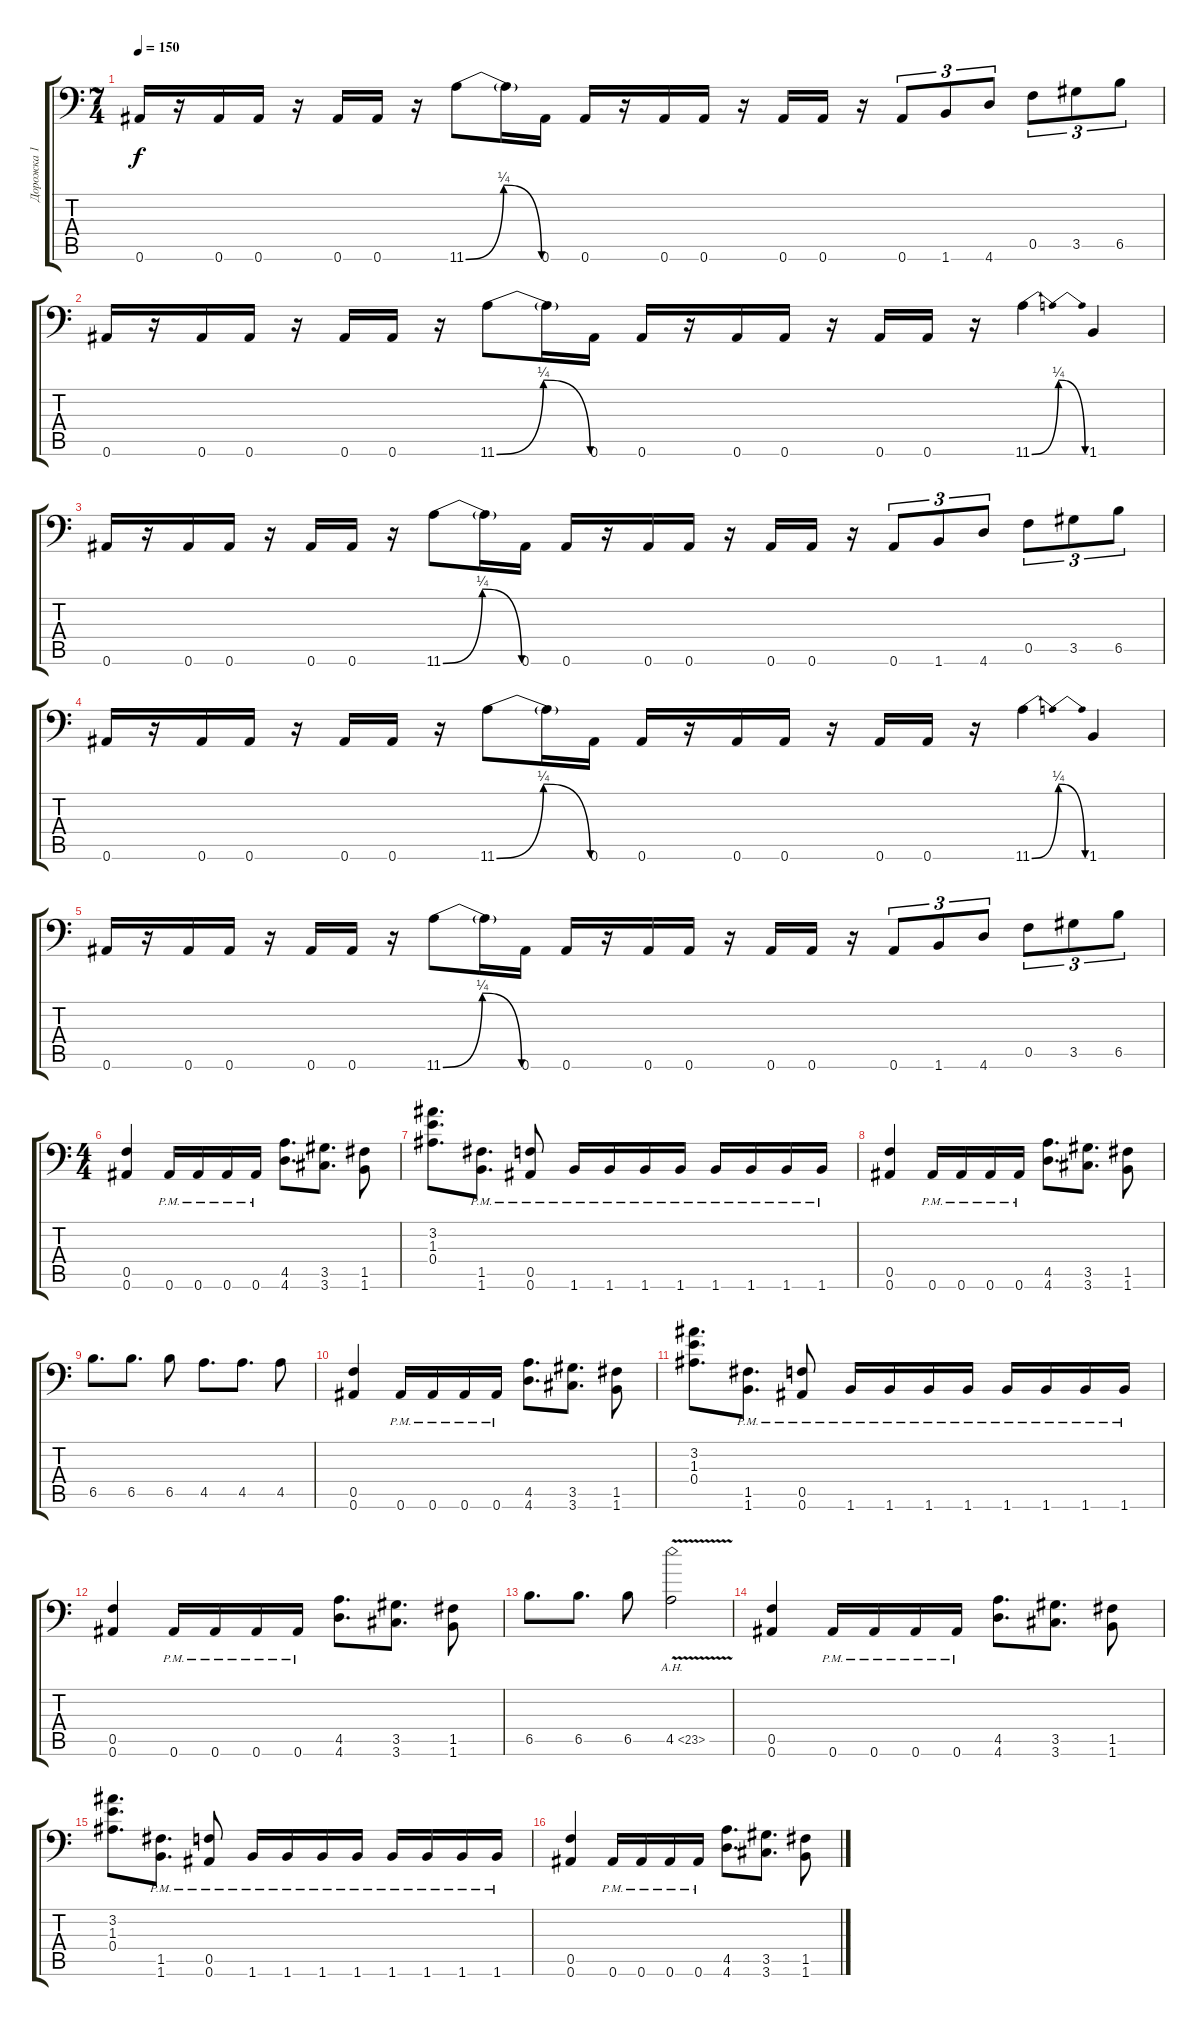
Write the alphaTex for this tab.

\track ("Дорожка 1" "Дорожка 1") {instrument overdrivenguitar}
\staff {score tabs}
\tuning (C4 G3 Eb3 Bb2 F2 Bb1) {hide}
\ts (7 4)
\tempo 150
\clef f4
\ks c
0.6.16{dy f} r.16 0.6.16 0.6.16 r.16 0.6.16 0.6.16 r.16 11.6{be (bendrelease 0 0 35 1 35 1 60 0)}.8 11.6{t}.16 0.6.16 0.6.16 r.16 0.6.16 0.6.16 r.16 0.6.16 0.6.16 r.16 0.6.8{tu (3 2)} 1.6.8{tu (3 2)} 4.6.8{tu (3 2)} 0.5.8{tu (3 2)} 3.5.8{tu (3 2)} 6.5.8{tu (3 2)} |
0.6.16 r.16 0.6.16 0.6.16 r.16 0.6.16 0.6.16 r.16 11.6{be (bendrelease 0 0 35 1 35 1 60 0)}.8 11.6{t}.16 0.6.16 0.6.16 r.16 0.6.16 0.6.16 r.16 0.6.16 0.6.16 r.16 11.6{be (bendrelease 0 0 32 1 32 1 60 0)}.4 1.6.4 |
0.6.16 r.16 0.6.16 0.6.16 r.16 0.6.16 0.6.16 r.16 11.6{be (bendrelease 0 0 35 1 35 1 60 0)}.8 11.6{t}.16 0.6.16 0.6.16 r.16 0.6.16 0.6.16 r.16 0.6.16 0.6.16 r.16 0.6.8{tu (3 2)} 1.6.8{tu (3 2)} 4.6.8{tu (3 2)} 0.5.8{tu (3 2)} 3.5.8{tu (3 2)} 6.5.8{tu (3 2)} |
0.6.16 r.16 0.6.16 0.6.16 r.16 0.6.16 0.6.16 r.16 11.6{be (bendrelease 0 0 35 1 35 1 60 0)}.8 11.6{t}.16 0.6.16 0.6.16 r.16 0.6.16 0.6.16 r.16 0.6.16 0.6.16 r.16 11.6{be (bendrelease 0 0 32 1 32 1 60 0)}.4 1.6.4 |
0.6.16 r.16 0.6.16 0.6.16 r.16 0.6.16 0.6.16 r.16 11.6{be (bendrelease 0 0 35 1 35 1 60 0)}.8 11.6{t}.16 0.6.16 0.6.16 r.16 0.6.16 0.6.16 r.16 0.6.16 0.6.16 r.16 0.6.8{tu (3 2)} 1.6.8{tu (3 2)} 4.6.8{tu (3 2)} 0.5.8{tu (3 2)} 3.5.8{tu (3 2)} 6.5.8{tu (3 2)} |
\ts (4 4)
(0.5 0.6).4 0.6{pm}.16 0.6{pm}.16 0.6{pm}.16 0.6{pm}.16 (4.5 4.6).8{d} (3.5 3.6).8{d} (1.5 1.6).8 |
(3.2 1.3 0.4).8{d} (1.5{pm} 1.6{pm}).8{d} (0.5{pm} 0.6).8 1.6{pm}.16 1.6{pm}.16 1.6{pm}.16 1.6{pm}.16 1.6{pm}.16 1.6{pm}.16 1.6{pm}.16 1.6{pm}.16 |
(0.5 0.6).4 0.6{pm}.16 0.6{pm}.16 0.6{pm}.16 0.6{pm}.16 (4.5 4.6).8{d} (3.5 3.6).8{d} (1.5 1.6).8 |
6.5.8{d} 6.5.8{d} 6.5.8 4.5.8{d} 4.5.8{d} 4.5.8 |
(0.5 0.6).4 0.6{pm}.16 0.6{pm}.16 0.6{pm}.16 0.6{pm}.16 (4.5 4.6).8{d} (3.5 3.6).8{d} (1.5 1.6).8 |
(3.2 1.3 0.4).8{d} (1.5{pm} 1.6{pm}).8{d} (0.5{pm} 0.6).8 1.6{pm}.16 1.6{pm}.16 1.6{pm}.16 1.6{pm}.16 1.6{pm}.16 1.6{pm}.16 1.6{pm}.16 1.6{pm}.16 |
(0.5 0.6).4 0.6{pm}.16 0.6{pm}.16 0.6{pm}.16 0.6{pm}.16 (4.5 4.6).8{d} (3.5 3.6).8{d} (1.5 1.6).8 |
6.5.8{d} 6.5.8{d} 6.5.8 4.5{ah 19 v}.2 |
(0.5 0.6).4 0.6{pm}.16 0.6{pm}.16 0.6{pm}.16 0.6{pm}.16 (4.5 4.6).8{d} (3.5 3.6).8{d} (1.5 1.6).8 |
(3.2 1.3 0.4).8{d} (1.5{pm} 1.6{pm}).8{d} (0.5{pm} 0.6).8 1.6{pm}.16 1.6{pm}.16 1.6{pm}.16 1.6{pm}.16 1.6{pm}.16 1.6{pm}.16 1.6{pm}.16 1.6{pm}.16 |
(0.5 0.6).4 0.6{pm}.16 0.6{pm}.16 0.6{pm}.16 0.6{pm}.16 (4.5 4.6).8{d} (3.5 3.6).8{d} (1.5 1.6).8
